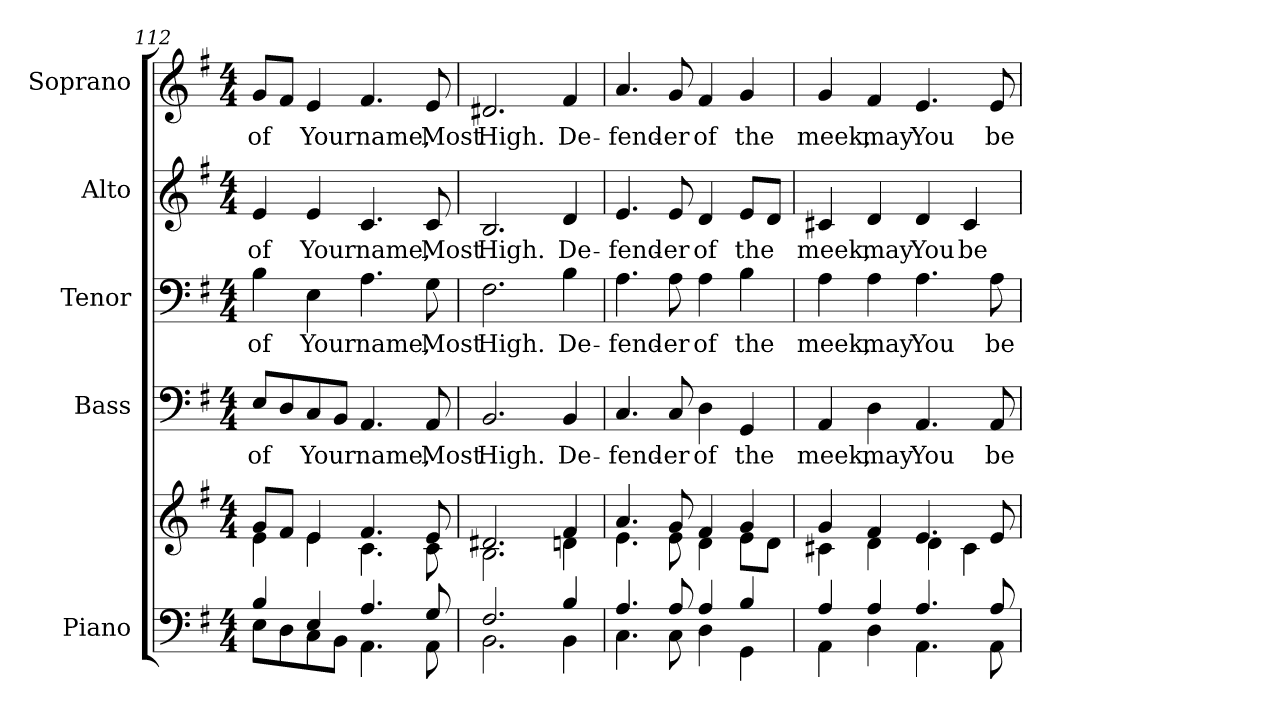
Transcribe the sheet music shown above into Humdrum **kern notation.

**kern	**kern	**kern	**text	**kern	**text	**kern	**text	**kern	**text
*part5	*part5	*part4	*part4	*part3	*part3	*part2	*part2	*part1	*part1
*staff6	*staff5	*staff4	*staff4	*staff3	*staff3	*staff2	*staff2	*staff1	*staff1
*I"Piano	*	*I"Bass	*	*I"Tenor	*	*I"Alto	*	*I"Soprano	*
*I'Pno.	*	*I'B.	*	*I'T.	*	*I'A.	*	*I'S.	*
!!LO:PB:g=z
*clefF4	*clefG2	*clefF4	*	*clefF4	*	*clefG2	*	*clefG2	*
*k[f#]	*k[f#]	*k[f#]	*	*k[f#]	*	*k[f#]	*	*k[f#]	*
*G:	*G:	*G:	*	*G:	*	*G:	*	*G:	*
*M4/4	*M4/4	*M4/4	*	*M4/4	*	*M4/4	*	*M4/4	*
=112	=112	=112	=112	=112	=112	=112	=112	=112	=112
*^	*^	*	*	*	*	*	*	*	*
!	!	!	!	!	!LO:LY:b:color=#000000	!	!	!	!	!	!
!	!	!	!	!	!	!	!LO:LY:b:color=#000000	!	!	!	!
!	!	!	!	!	!	!	!	!	!LO:LY:b:color=#000000	!	!
!	!	!	!	!	!	!	!	!	!	!	!LO:LY:b:color=#000000
4Bi/	8Ei\L	8gi/L	4ei\	8Ei/L	of	4Bi\	of	4ei/	of	8gi/L	of
.	8Di\	8f#i/J	.	8Di/	.	.	.	.	.	8f#i/J	.
!	!	!	!	!	!LO:LY:b:color=#000000	!	!	!	!	!	!
!	!	!	!	!	!	!	!LO:LY:b:color=#000000	!	!	!	!
!	!	!	!	!	!	!	!	!	!LO:LY:b:color=#000000	!	!
!	!	!	!	!	!	!	!	!	!	!	!LO:LY:b:color=#000000
4Ei/	8Ci\	4ei/	4ei\	8Ci/	Your	4Ei\	Your	4ei/	Your	4ei/	Your
.	8BBi\J	.	.	8BBi/J	.	.	.	.	.	.	.
!	!	!	!	!	!LO:LY:b:color=#000000	!	!	!	!	!	!
!	!	!	!	!	!	!	!LO:LY:b:color=#000000	!	!	!	!
!	!	!	!	!	!	!	!	!	!LO:LY:b:color=#000000	!	!
!	!	!	!	!	!	!	!	!	!	!	!LO:LY:b:color=#000000
4.Ai/	4.AAi\	4.f#i/	4.ci\	4.AAi/	name,	4.Ai\	name,	4.ci/	name,	4.f#i/	name,
!	!	!	!	!	!LO:LY:b:color=#000000	!	!	!	!	!	!
!	!	!	!	!	!	!	!LO:LY:b:color=#000000	!	!	!	!
!	!	!	!	!	!	!	!	!	!LO:LY:b:color=#000000	!	!
!	!	!	!	!	!	!	!	!	!	!	!LO:LY:b:color=#000000
8Gi/	8AAi\	8ei/	8ci\	8AAi/	Most	8Gi\	Most	8ci/	Most	8ei/	Most
=113	=113	=113	=113	=113	=113	=113	=113	=113	=113	=113	=113
!	!	!	!	!	!LO:LY:b:color=#000000	!	!	!	!	!	!
!	!	!	!	!	!	!	!LO:LY:b:color=#000000	!	!	!	!
!	!	!	!	!	!	!	!	!	!LO:LY:b:color=#000000	!	!
!	!	!	!	!	!	!	!	!	!	!	!LO:LY:b:color=#000000
2.F#i/	2.BBi\	2.d#Xi/	2.Bi\	2.BBi/	High.	2.F#i\	High.	2.Bi/	High.	2.d#Xi/	High.
!	!	!	!	!	!LO:LY:b:color=#000000	!	!	!	!	!	!
!	!	!	!	!	!	!	!LO:LY:b:color=#000000	!	!	!	!
!	!	!	!	!	!	!	!	!	!LO:LY:b:color=#000000	!	!
!	!	!	!	!	!	!	!	!	!	!	!LO:LY:b:color=#000000
4Bi/	4BBi\	4f#i/	4dni\	4BBi/	De-	4Bi\	De-	4di/	De-	4f#i/	De-
!!LO:PB:g=z
=114	=114	=114	=114	=114	=114	=114	=114	=114	=114	=114	=114
!	!	!	!	!	!LO:LY:b:color=#000000	!	!	!	!	!	!
!	!	!	!	!	!	!	!LO:LY:b:color=#000000	!	!	!	!
!	!	!	!	!	!	!	!	!	!LO:LY:b:color=#000000	!	!
!	!	!	!	!	!	!	!	!	!	!	!LO:LY:b:color=#000000
4.Ai/	4.Ci\	4.ai/	4.ei\	4.Ci/	-fend-	4.Ai\	-fend-	4.ei/	-fend-	4.ai/	-fend-
!	!	!	!	!	!LO:LY:b:color=#000000	!	!	!	!	!	!
!	!	!	!	!	!	!	!LO:LY:b:color=#000000	!	!	!	!
!	!	!	!	!	!	!	!	!	!LO:LY:b:color=#000000	!	!
!	!	!	!	!	!	!	!	!	!	!	!LO:LY:b:color=#000000
8Ai/	8Ci\	8gi/	8ei\	8Ci/	-er	8Ai\	-er	8ei/	-er	8gi/	-er
!	!	!	!	!	!LO:LY:b:color=#000000	!	!	!	!	!	!
!	!	!	!	!	!	!	!LO:LY:b:color=#000000	!	!	!	!
!	!	!	!	!	!	!	!	!	!LO:LY:b:color=#000000	!	!
!	!	!	!	!	!	!	!	!	!	!	!LO:LY:b:color=#000000
4Ai/	4Di\	4f#i/	4di\	4Di\	of	4Ai\	of	4di/	of	4f#i/	of
!	!	!	!	!	!LO:LY:b:color=#000000	!	!	!	!	!	!
!	!	!	!	!	!	!	!LO:LY:b:color=#000000	!	!	!	!
!	!	!	!	!	!	!	!	!	!LO:LY:b:color=#000000	!	!
!	!	!	!	!	!	!	!	!	!	!	!LO:LY:b:color=#000000
4Bi/	4GGi\	4gi/	8ei\L	4GGi/	the	4Bi\	the	8ei/L	the	4gi/	the
.	.	.	8di\J	.	.	.	.	8di/J	.	.	.
=115	=115	=115	=115	=115	=115	=115	=115	=115	=115	=115	=115
!	!	!	!	!	!LO:LY:b:color=#000000	!	!	!	!	!	!
!	!	!	!	!	!	!	!LO:LY:b:color=#000000	!	!	!	!
!	!	!	!	!	!	!	!	!	!LO:LY:b:color=#000000	!	!
!	!	!	!	!	!	!	!	!	!	!	!LO:LY:b:color=#000000
4Ai/	4AAi\	4gi/	4c#Xi\	4AAi/	meek,	4Ai\	meek,	4c#Xi/	meek,	4gi/	meek,
!	!	!	!	!	!LO:LY:b:color=#000000	!	!	!	!	!	!
!	!	!	!	!	!	!	!LO:LY:b:color=#000000	!	!	!	!
!	!	!	!	!	!	!	!	!	!LO:LY:b:color=#000000	!	!
!	!	!	!	!	!	!	!	!	!	!	!LO:LY:b:color=#000000
4Ai/	4Di\	4f#i/	4di\	4Di\	may	4Ai\	may	4di/	may	4f#i/	may
!	!	!	!	!	!LO:LY:b:color=#000000	!	!	!	!	!	!
!	!	!	!	!	!	!	!LO:LY:b:color=#000000	!	!	!	!
!	!	!	!	!	!	!	!	!	!LO:LY:b:color=#000000	!	!
!	!	!	!	!	!	!	!	!	!	!	!LO:LY:b:color=#000000
4.Ai/	4.AAi\	4.ei/	4di\	4.AAi/	You	4.Ai\	You	4di/	You	4.ei/	You
!	!	!	!	!	!	!	!	!	!LO:LY:b:color=#000000	!	!
.	.	.	4c#i\	.	.	.	.	4c#i/	be	.	.
!	!	!	!	!	!LO:LY:b:color=#000000	!	!	!	!	!	!
!	!	!	!	!	!	!	!LO:LY:b:color=#000000	!	!	!	!
!	!	!	!	!	!	!	!	!	!	!	!LO:LY:b:color=#000000
8Ai/	8AAi\	8ei/	.	8AAi/	be	8Ai\	be	.	.	8ei/	be
*v	*v	*	*	*	*	*	*	*	*	*	*
*	*v	*v	*	*	*	*	*	*	*	*
=	=	=	=	=	=	=	=	=	=
*-	*-	*-	*-	*-	*-	*-	*-	*-	*-
